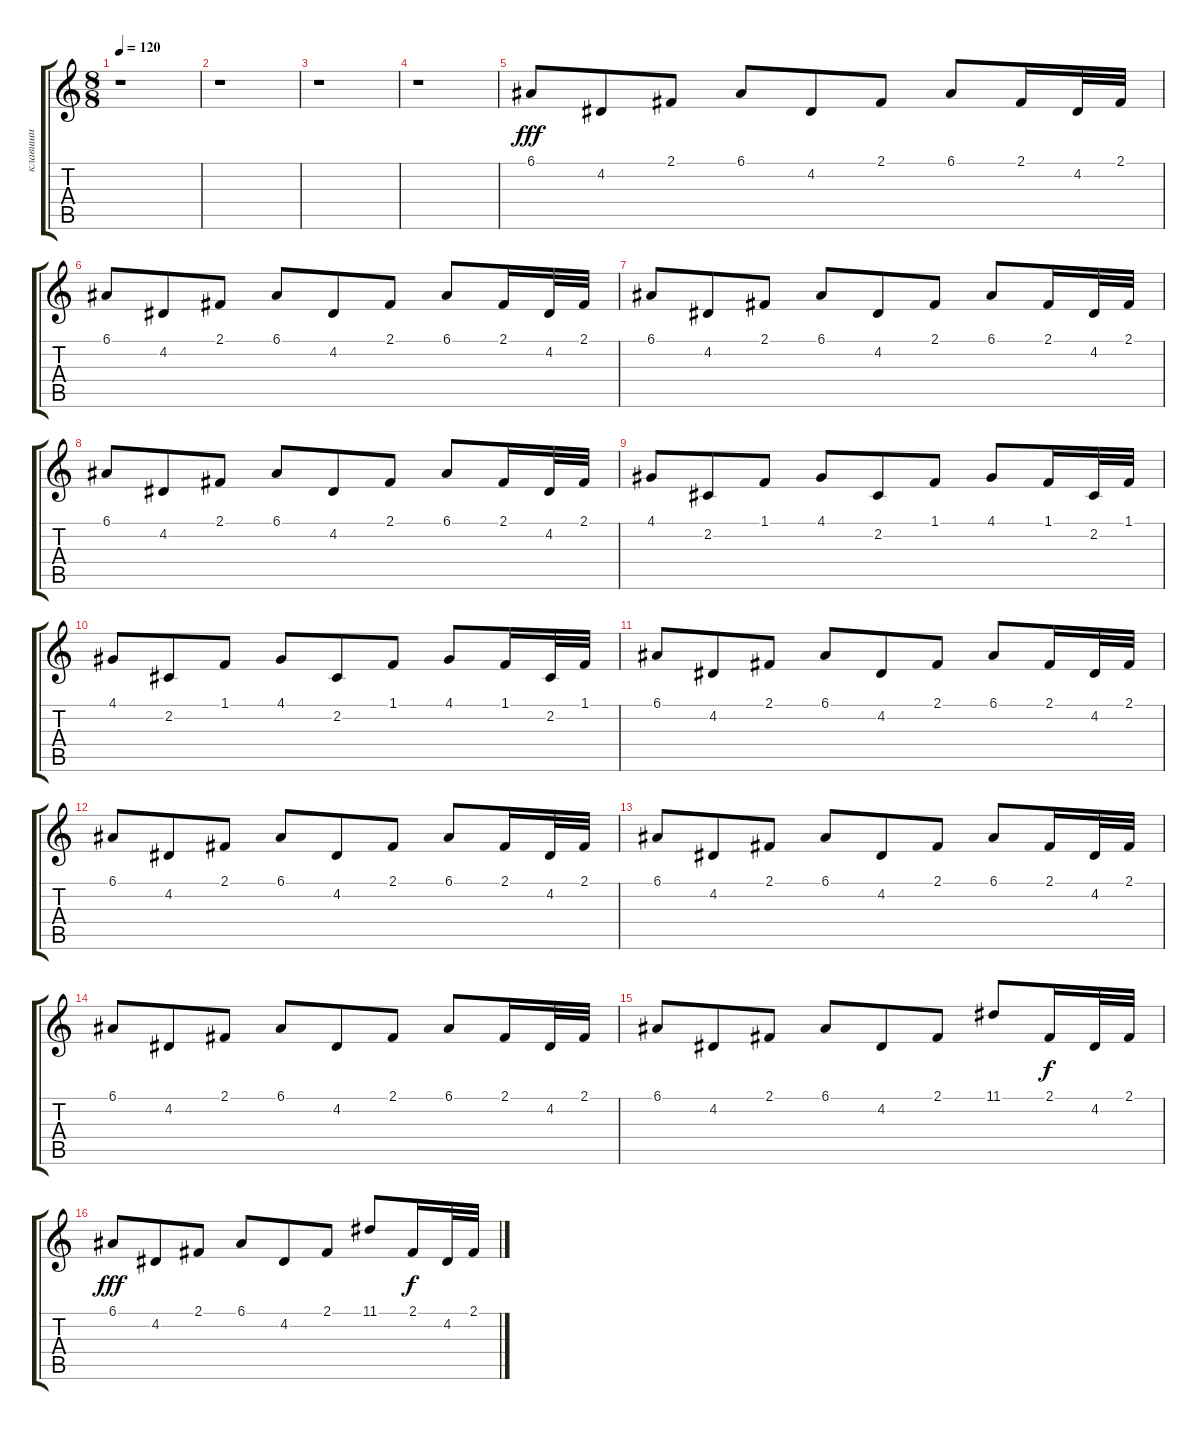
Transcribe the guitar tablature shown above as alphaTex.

\track ("клавиши" "клавиши") {instrument pizzicatostrings}
\staff {score tabs}
\tuning (E4 B3 G3 D3 A2 E2) {hide}
\ts (8 8)
\tempo 120
\clef g2
\ks c
r.1{dy fff} |
r.1 |
r.1 |
r.1 |
6.1.8 4.2.8 2.1.8 6.1.8 4.2.8 2.1.8 6.1.8 2.1.16 4.2.32 2.1.32 |
6.1.8 4.2.8 2.1.8 6.1.8 4.2.8 2.1.8 6.1.8 2.1.16 4.2.32 2.1.32 |
6.1.8 4.2.8 2.1.8 6.1.8 4.2.8 2.1.8 6.1.8 2.1.16 4.2.32 2.1.32 |
6.1.8 4.2.8 2.1.8 6.1.8 4.2.8 2.1.8 6.1.8 2.1.16 4.2.32 2.1.32 |
4.1.8 2.2.8 1.1.8 4.1.8 2.2.8 1.1.8 4.1.8 1.1.16 2.2.32 1.1.32 |
4.1.8 2.2.8 1.1.8 4.1.8 2.2.8 1.1.8 4.1.8 1.1.16 2.2.32 1.1.32 |
6.1.8 4.2.8 2.1.8 6.1.8 4.2.8 2.1.8 6.1.8 2.1.16 4.2.32 2.1.32 |
6.1.8 4.2.8 2.1.8 6.1.8 4.2.8 2.1.8 6.1.8 2.1.16 4.2.32 2.1.32 |
6.1.8 4.2.8 2.1.8 6.1.8 4.2.8 2.1.8 6.1.8 2.1.16 4.2.32 2.1.32 |
6.1.8 4.2.8 2.1.8 6.1.8 4.2.8 2.1.8 6.1.8 2.1.16 4.2.32 2.1.32 |
6.1.8 4.2.8 2.1.8 6.1.8 4.2.8 2.1.8 11.1.8 2.1.16{dy f} 4.2.32 2.1.32 |
6.1.8{dy fff} 4.2.8 2.1.8 6.1.8 4.2.8 2.1.8 11.1.8 2.1.16{dy f} 4.2.32 2.1.32
